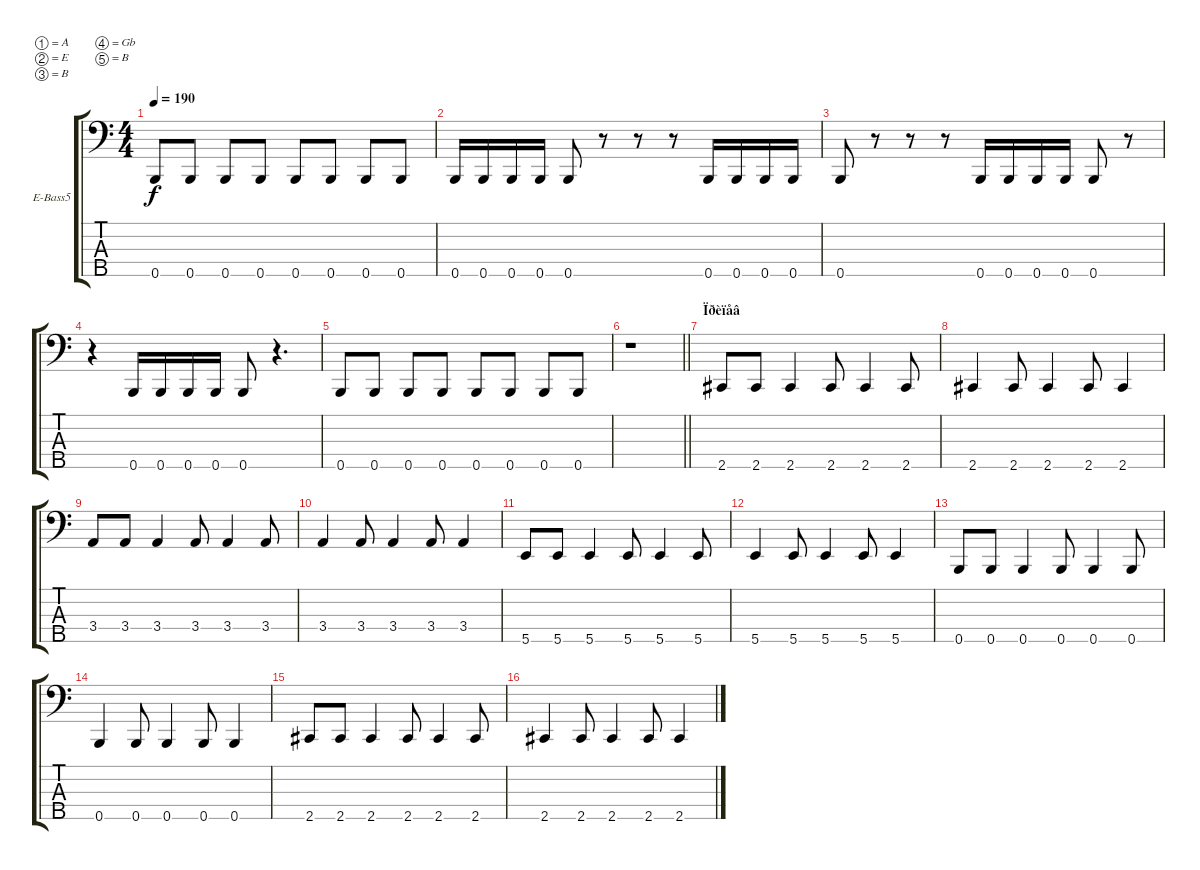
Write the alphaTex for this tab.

\bracketExtendMode groupsimilarinstruments
\firstSystemTrackNameOrientation horizontal
\otherSystemsTrackNameOrientation horizontal
\track ("Denis" "E-Bass5") {instrument electricbasspick}
\staff {score tabs}
\tuning (A2 E2 B1 Gb1 B0)
\ts (4 4)
\tempo 190
\clef f4
\ks c
0.5.8{dy f} 0.5.8 0.5.8 0.5.8 0.5.8 0.5.8 0.5.8 0.5.8 |
0.5.16 0.5.16 0.5.16 0.5.16 0.5.8 r.8 r.8 r.8 0.5.16 0.5.16 0.5.16 0.5.16 |
0.5.8 r.8 r.8 r.8 0.5.16 0.5.16 0.5.16 0.5.16 0.5.8 r.8 |
r.4 0.5.16 0.5.16 0.5.16 0.5.16 0.5.8 r.4{d} |
0.5.8 0.5.8 0.5.8 0.5.8 0.5.8 0.5.8 0.5.8 0.5.8 |
\barLineRight lightlight
r.1 |
\section ("" "Ïðèïåâ")
2.5.8 2.5.8 2.5.4 2.5.8 2.5.4 2.5.8 |
2.5.4 2.5.8 2.5.4 2.5.8 2.5.4 |
3.4.8 3.4.8 3.4.4 3.4.8 3.4.4 3.4.8 |
3.4.4 3.4.8 3.4.4 3.4.8 3.4.4 |
5.5.8 5.5.8 5.5.4 5.5.8 5.5.4 5.5.8 |
5.5.4 5.5.8 5.5.4 5.5.8 5.5.4 |
0.5.8 0.5.8 0.5.4 0.5.8 0.5.4 0.5.8 |
0.5.4 0.5.8 0.5.4 0.5.8 0.5.4 |
2.5.8 2.5.8 2.5.4 2.5.8 2.5.4 2.5.8 |
2.5.4 2.5.8 2.5.4 2.5.8 2.5.4
